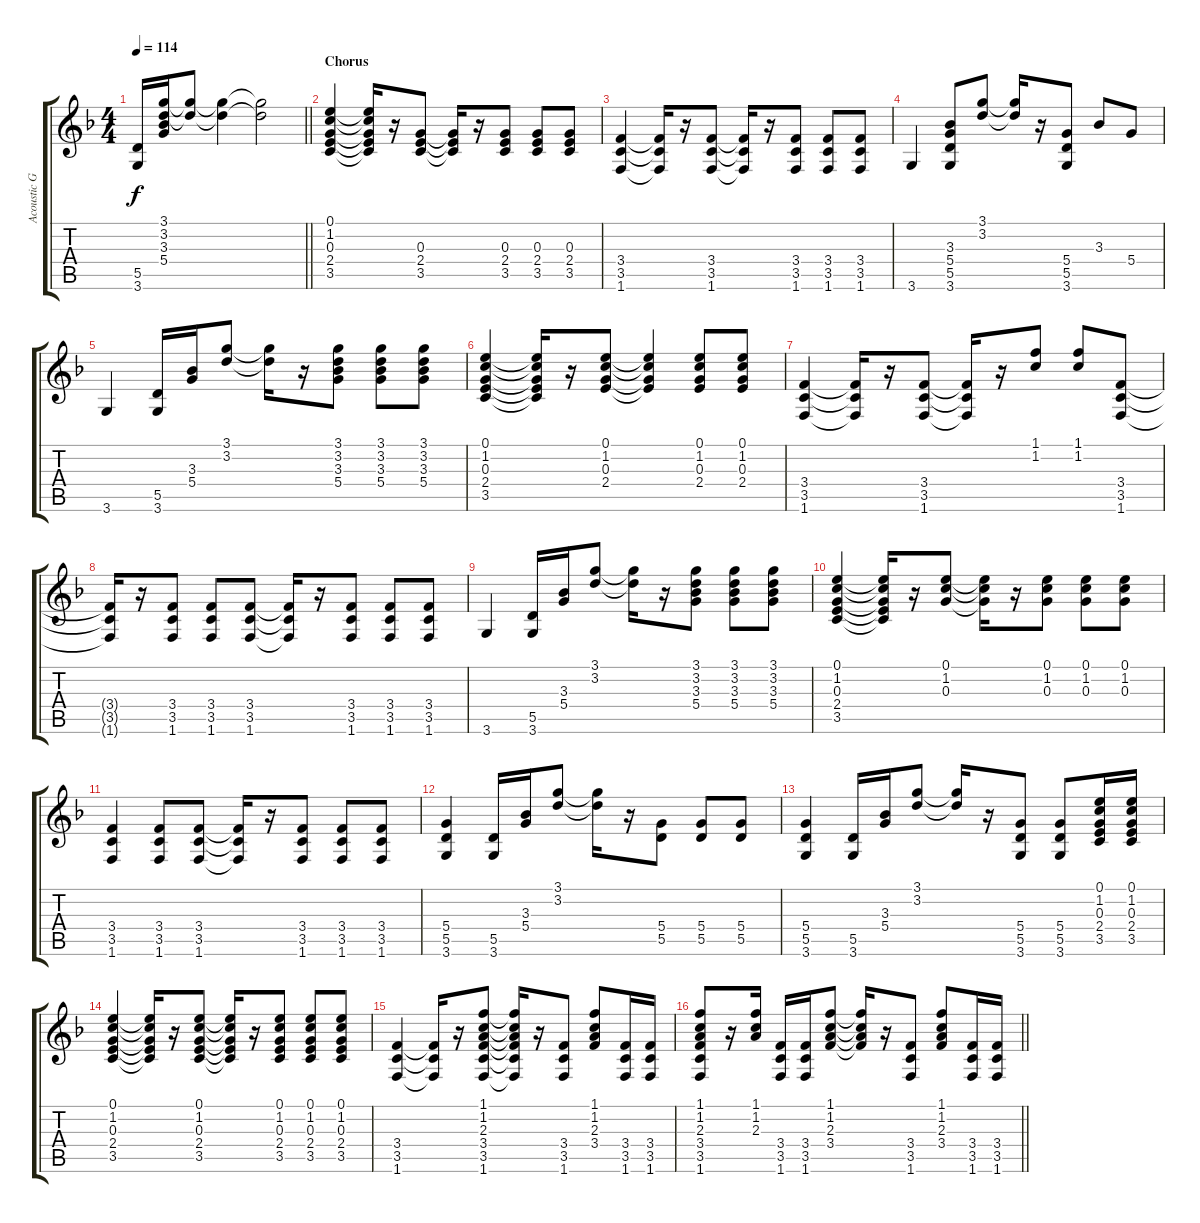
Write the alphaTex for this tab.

\track ("Acoustic Gtr (Steel) " "Acoustic G") {instrument acousticguitarsteel}
\staff {score tabs}
\tuning (E4 B3 G3 D3 A2 E2) {hide}
\ts (4 4)
\tempo 114
\clef g2
\barLineRight lightlight
\ks f
(5.5 3.6).16{dy f} (3.1 3.2 3.3 5.4).16 (3.1{t} 3.2{t}).8 (3.1{t} 3.2{t}).4 (3.1{t} 3.2{t}).2 |
\section ("" "Chorus")
(0.1 1.2 0.3 2.4 3.5).4 (0.1{t} 1.2{t} 0.3{t} 2.4{t} 3.5{t}).16 r.16 (0.3 2.4 3.5).8 (0.3{t} 2.4{t} 3.5{t}).16 r.16 (0.3 2.4 3.5).8 (0.3 2.4 3.5).8 (0.3 2.4 3.5).8 |
(3.4 3.5 1.6).4 (3.4{t} 3.5{t} 1.6{t}).16 r.16 (3.4 3.5 1.6).8 (3.4{t} 3.5{t} 1.6{t}).16 r.16 (3.4 3.5 1.6).8 (3.4 3.5 1.6).8 (3.4 3.5 1.6).8 |
3.6.4 (3.3 5.4 5.5 3.6).8 (3.1 3.2).8 (3.1{t} 3.2{t}).16 r.16 (5.4 5.5 3.6).8 3.3.8 5.4.8 |
3.6.4 (5.5 3.6).16 (3.3 5.4).16 (3.1 3.2).8 (3.1{t} 3.2{t}).16 r.16 (3.1 3.2 3.3 5.4).8 (3.1 3.2 3.3 5.4).8 (3.1 3.2 3.3 5.4).8 |
(0.1 1.2 0.3 2.4 3.5).4 (0.1{t} 1.2{t} 0.3{t} 2.4{t} 3.5{t}).16 r.16 (0.1 1.2 0.3 2.4).8 (0.1{t} 1.2{t} 0.3{t} 2.4{t}).4 (0.1 1.2 0.3 2.4).8 (0.1 1.2 0.3 2.4).8 |
(3.4 3.5 1.6).4 (3.4{t} 3.5{t} 1.6{t}).16 r.16 (3.4 3.5 1.6).8 (3.4{t} 3.5{t} 1.6{t}).16 r.16 (1.1 1.2).8 (1.1 1.2).8 (3.4 3.5 1.6).8 |
(3.4{t} 3.5{t} 1.6{t}).16 r.16 (3.4 3.5 1.6).8 (3.4 3.5 1.6).8 (3.4 3.5 1.6).8 (3.4{t} 3.5{t} 1.6{t}).16 r.16 (3.4 3.5 1.6).8 (3.4 3.5 1.6).8 (3.4 3.5 1.6).8 |
3.6.4 (5.5 3.6).16 (3.3 5.4).16 (3.1 3.2).8 (3.1{t} 3.2{t}).16 r.16 (3.1 3.2 3.3 5.4).8 (3.1 3.2 3.3 5.4).8 (3.1 3.2 3.3 5.4).8 |
(0.1 1.2 0.3 2.4 3.5).4 (0.1{t} 1.2{t} 0.3{t} 2.4{t} 3.5{t}).16 r.16 (0.1 1.2 0.3).8 (0.1{t} 1.2{t} 0.3{t}).16 r.16 (0.1 1.2 0.3).8 (0.1 1.2 0.3).8 (0.1 1.2 0.3).8 |
(3.4 3.5 1.6).4 (3.4 3.5 1.6).8 (3.4 3.5 1.6).8 (3.4{t} 3.5{t} 1.6{t}).16 r.16 (3.4 3.5 1.6).8 (3.4 3.5 1.6).8 (3.4 3.5 1.6).8 |
(5.4 5.5 3.6).4 (5.5 3.6).16 (3.3 5.4).16 (3.1 3.2).8 (3.1{t} 3.2{t}).16 r.16 (5.4 5.5).8 (5.4 5.5).8 (5.4 5.5).8 |
(5.4 5.5 3.6).4 (5.5 3.6).16 (3.3 5.4).16 (3.1 3.2).8 (3.1{t} 3.2{t}).16 r.16 (5.4 5.5 3.6).8 (5.4 5.5 3.6).8 (0.1 1.2 0.3 2.4 3.5).16 (0.1 1.2 0.3 2.4 3.5).16 |
(0.1 1.2 0.3 2.4 3.5).4 (0.1{t} 1.2{t} 0.3{t} 2.4{t} 3.5{t}).16 r.16 (0.1 1.2 0.3 2.4 3.5).8 (0.1{t} 1.2{t} 0.3{t} 2.4{t} 3.5{t}).16 r.16 (0.1 1.2 0.3 2.4 3.5).8 (0.1 1.2 0.3 2.4 3.5).8 (0.1 1.2 0.3 2.4 3.5).8 |
(3.4 3.5 1.6).4 (3.4{t} 3.5{t} 1.6{t}).16 r.16 (1.1 1.2 2.3 3.4 3.5 1.6).8 (1.1{t} 1.2{t} 2.3{t} 3.4{t} 3.5{t} 1.6{t}).16 r.16 (3.4 3.5 1.6).8 (1.1 1.2 2.3 3.4).8 (3.4 3.5 1.6).16 (3.4 3.5 1.6).16 |
\barLineRight lightlight
(1.1 1.2 2.3 3.4 3.5 1.6).8 r.16 (1.1 1.2 2.3).16 (3.4 3.5 1.6).16 (3.4 3.5 1.6).16 (1.1 1.2 2.3 3.4).8 (1.1{t} 1.2{t} 2.3{t} 3.4{t}).16 r.16 (3.4 3.5 1.6).8 (1.1 1.2 2.3 3.4).8 (3.4 3.5 1.6).16 (3.4 3.5 1.6).16
